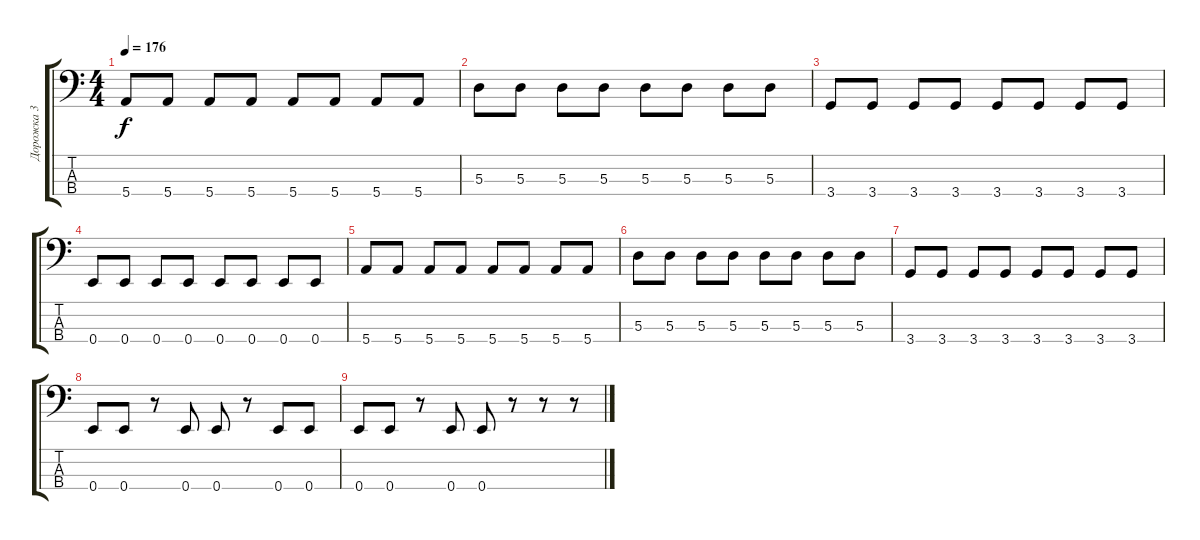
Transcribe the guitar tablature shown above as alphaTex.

\track ("Дорожка 3" "Дорожка 3") {instrument electricbassfinger}
\staff {score tabs}
\tuning (G2 D2 A1 E1) {hide}
\ts (4 4)
\tempo 176
\clef f4
\ks c
5.4.8{dy f} 5.4.8 5.4.8 5.4.8 5.4.8 5.4.8 5.4.8 5.4.8 |
5.3.8 5.3.8 5.3.8 5.3.8 5.3.8 5.3.8 5.3.8 5.3.8 |
3.4.8 3.4.8 3.4.8 3.4.8 3.4.8 3.4.8 3.4.8 3.4.8 |
0.4.8 0.4.8 0.4.8 0.4.8 0.4.8 0.4.8 0.4.8 0.4.8 |
5.4.8 5.4.8 5.4.8 5.4.8 5.4.8 5.4.8 5.4.8 5.4.8 |
5.3.8 5.3.8 5.3.8 5.3.8 5.3.8 5.3.8 5.3.8 5.3.8 |
3.4.8 3.4.8 3.4.8 3.4.8 3.4.8 3.4.8 3.4.8 3.4.8 |
0.4.8 0.4.8 r.8 0.4.8 0.4.8 r.8 0.4.8 0.4.8 |
0.4.8 0.4.8 r.8 0.4.8 0.4.8 r.8 r.8 r.8
